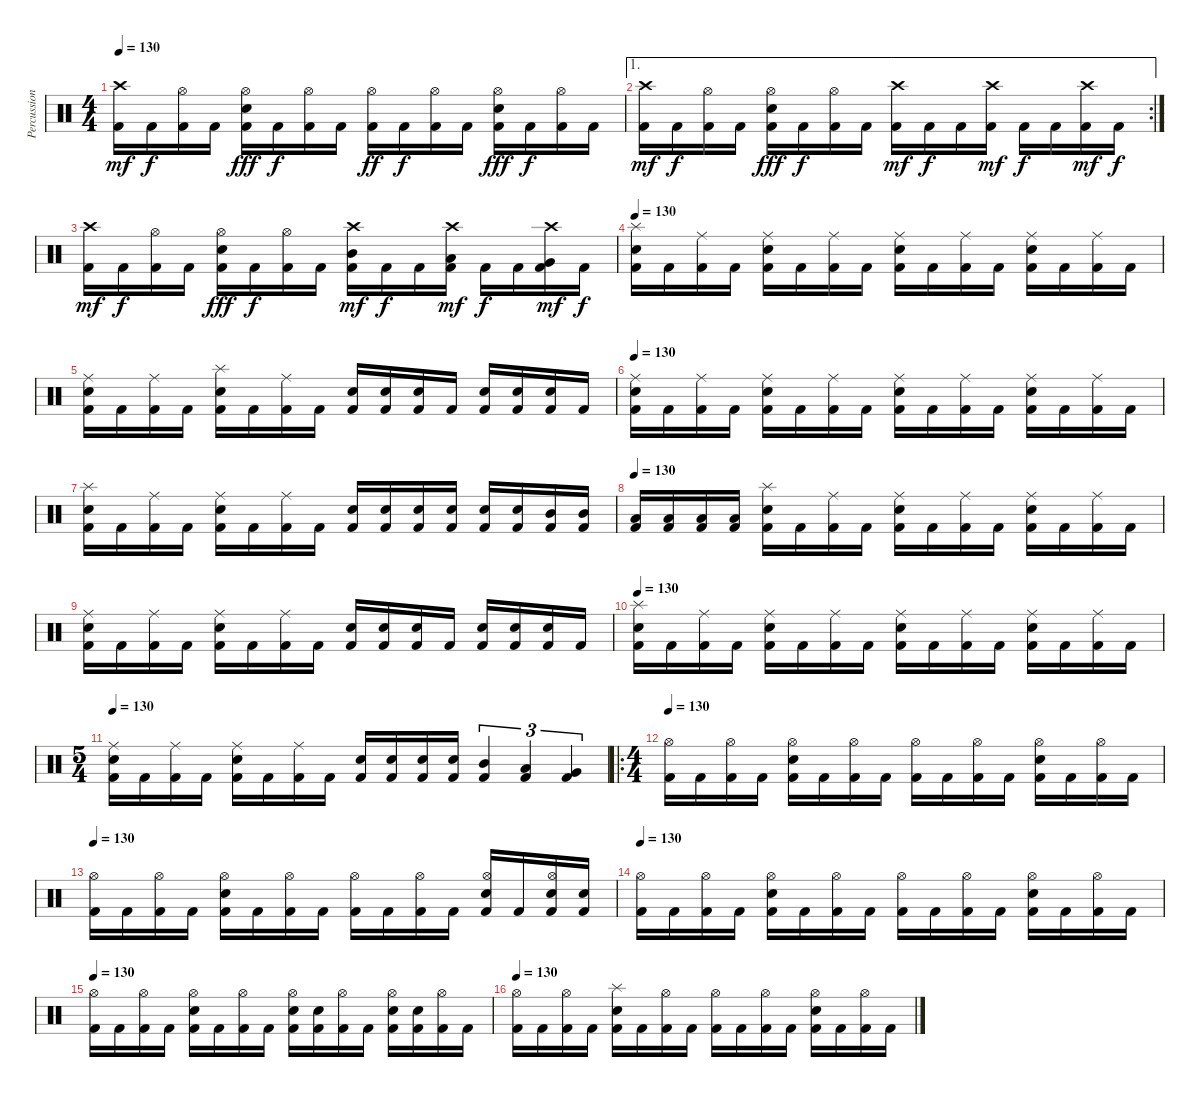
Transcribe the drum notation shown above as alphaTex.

\track ("Percussion" "Percussion") {instrument percussion}
\staff {score}
\articulation defaults
\ts (4 4)
\tempo 130
\clef neutral
\ks c
("Crash high (hit)" "Kick (hit) 2").16{dy mf} "Kick (hit) 2".16{dy f} ("Hi-Hat (open)" "Kick (hit) 2").16 "Kick (hit) 2".16 ("Hi-Hat (open)" "Snare (hit) 2" "Kick (hit) 2").16{dy fff} "Kick (hit) 2".16{dy f} ("Hi-Hat (open)" "Kick (hit) 2").16 "Kick (hit) 2".16 ("Hi-Hat (open)" "Kick (hit) 2").16{dy ff} "Kick (hit) 2".16{dy f} ("Hi-Hat (open)" "Kick (hit) 2").16 "Kick (hit) 2".16 ("Hi-Hat (open)" "Snare (hit) 2" "Kick (hit) 2").16{dy fff} "Kick (hit) 2".16{dy f} ("Hi-Hat (open)" "Kick (hit) 2").16 "Kick (hit) 2".16 |
\ae 1
\rc 2
("Crash high (hit)" "Kick (hit) 2").16{dy mf} "Kick (hit) 2".16{dy f} ("Hi-Hat (open)" "Kick (hit) 2").16 "Kick (hit) 2".16 ("Hi-Hat (open)" "Snare (hit) 2" "Kick (hit) 2").16{dy fff} "Kick (hit) 2".16{dy f} ("Hi-Hat (open)" "Kick (hit) 2").16 "Kick (hit) 2".16 ("Crash high (hit)" "Kick (hit) 2").16{dy mf} "Kick (hit) 2".16{dy f} "Kick (hit) 2".16 ("Crash high (hit)" "Kick (hit) 2").16{dy mf} "Kick (hit) 2".16{dy f} "Kick (hit) 2".16 ("Crash high (hit)" "Kick (hit) 2").16{dy mf} "Kick (hit) 2".16{dy f} |
("Crash high (hit)" "Kick (hit) 2").16{dy mf} "Kick (hit) 2".16{dy f} ("Hi-Hat (open)" "Kick (hit) 2").16 "Kick (hit) 2".16 ("Hi-Hat (open)" "Snare (hit) 2" "Kick (hit) 2").16{dy fff} "Kick (hit) 2".16{dy f} ("Hi-Hat (open)" "Kick (hit) 2").16 "Kick (hit) 2".16 ("Crash high (hit)" "Mid Tom (hit)" "Kick (hit) 2").16{dy mf} "Kick (hit) 2".16{dy f} "Kick (hit) 2".16 ("Crash high (hit)" "Low Tom (hit)" "Kick (hit) 2").16{dy mf} "Kick (hit) 2".16{dy f} "Kick (hit) 2".16 ("Crash high (hit)" "Very Low Tom (hit)" "Kick (hit) 2").16{dy mf} "Kick (hit) 2".16{dy f} |
\tempo 130
("Splash (hit)" "Snare (hit) 2" "Kick (hit) 2").16 "Kick (hit) 2".16 ("Ride (middle)" "Kick (hit) 2").16 "Kick (hit) 2".16 ("Ride (middle)" "Snare (hit) 2" "Kick (hit) 2").16 "Kick (hit) 2".16 ("Ride (middle)" "Kick (hit) 2").16 "Kick (hit) 2".16 ("Ride (middle)" "Snare (hit) 2" "Kick (hit) 2").16 "Kick (hit) 2".16 ("Ride (middle)" "Kick (hit) 2").16 "Kick (hit) 2".16 ("Ride (middle)" "Snare (hit) 2" "Kick (hit) 2").16 "Kick (hit) 2".16 ("Ride (middle)" "Kick (hit) 2").16 "Kick (hit) 2".16 |
("Ride (middle)" "Snare (hit) 2" "Kick (hit) 2").16 "Kick (hit) 2".16 ("Ride (middle)" "Kick (hit) 2").16 "Kick (hit) 2".16 ("Splash (hit)" "Snare (hit) 2" "Kick (hit) 2").16 "Kick (hit) 2".16 ("Ride (middle)" "Kick (hit) 2").16 "Kick (hit) 2".16 ("Snare (hit) 2" "Kick (hit) 2").16 ("Snare (hit) 2" "Kick (hit) 2").16 ("Snare (hit) 2" "Kick (hit) 2").16 "Kick (hit) 2".16 ("Snare (hit) 2" "Kick (hit) 2").16 ("Snare (hit) 2" "Kick (hit) 2").16 ("Snare (hit) 2" "Kick (hit) 2").16 "Kick (hit) 2".16 |
\tempo 130
("Ride (middle)" "Snare (hit) 2" "Kick (hit) 2").16 "Kick (hit) 2".16 ("Ride (middle)" "Kick (hit) 2").16 "Kick (hit) 2".16 ("Ride (middle)" "Snare (hit) 2" "Kick (hit) 2").16 "Kick (hit) 2".16 ("Ride (middle)" "Kick (hit) 2").16 "Kick (hit) 2".16 ("Ride (middle)" "Snare (hit) 2" "Kick (hit) 2").16 "Kick (hit) 2".16 ("Ride (middle)" "Kick (hit) 2").16 "Kick (hit) 2".16 ("Ride (middle)" "Snare (hit) 2" "Kick (hit) 2").16 "Kick (hit) 2".16 ("Ride (middle)" "Kick (hit) 2").16 "Kick (hit) 2".16 |
("Splash (hit)" "Snare (hit) 2" "Kick (hit) 2").16 "Kick (hit) 2".16 ("Ride (middle)" "Kick (hit) 2").16 "Kick (hit) 2".16 ("Ride (middle)" "Snare (hit) 2" "Kick (hit) 2").16 "Kick (hit) 2".16 ("Ride (middle)" "Kick (hit) 2").16 "Kick (hit) 2".16 ("Snare (hit) 2" "Kick (hit) 2").16 ("Snare (hit) 2" "Kick (hit) 2").16 ("Snare (hit) 2" "Kick (hit) 2").16 ("Snare (hit) 2" "Kick (hit) 2").16 ("Snare (hit) 2" "Kick (hit) 2").16 ("Snare (hit) 2" "Kick (hit) 2").16 ("Mid Tom (hit)" "Kick (hit) 2").16 ("Mid Tom (hit)" "Kick (hit) 2").16 |
\tempo 130
("Low Tom (hit)" "Kick (hit) 2").16 ("Low Tom (hit)" "Kick (hit) 2").16 ("Low Tom (hit)" "Kick (hit) 2").16 ("Low Tom (hit)" "Kick (hit) 2").16 ("Splash (hit)" "Snare (hit) 2" "Kick (hit) 2").16 "Kick (hit) 2".16 ("Ride (middle)" "Kick (hit) 2").16 "Kick (hit) 2".16 ("Ride (middle)" "Snare (hit) 2" "Kick (hit) 2").16 "Kick (hit) 2".16 ("Ride (middle)" "Kick (hit) 2").16 "Kick (hit) 2".16 ("Ride (middle)" "Snare (hit) 2" "Kick (hit) 2").16 "Kick (hit) 2".16 ("Ride (middle)" "Kick (hit) 2").16 "Kick (hit) 2".16 |
("Ride (middle)" "Snare (hit) 2" "Kick (hit) 2").16 "Kick (hit) 2".16 ("Ride (middle)" "Kick (hit) 2").16 "Kick (hit) 2".16 ("Ride (middle)" "Snare (hit) 2" "Kick (hit) 2").16 "Kick (hit) 2".16 ("Ride (middle)" "Kick (hit) 2").16 "Kick (hit) 2".16 ("Snare (hit) 2" "Kick (hit) 2").16 ("Snare (hit) 2" "Kick (hit) 2").16 ("Snare (hit) 2" "Kick (hit) 2").16 "Kick (hit) 2".16 ("Snare (hit) 2" "Kick (hit) 2").16 ("Snare (hit) 2" "Kick (hit) 2").16 ("Snare (hit) 2" "Kick (hit) 2").16 "Kick (hit) 2".16 |
\tempo 130
("Splash (hit)" "Snare (hit) 2" "Kick (hit) 2").16 "Kick (hit) 2".16 ("Ride (middle)" "Kick (hit) 2").16 "Kick (hit) 2".16 ("Ride (middle)" "Snare (hit) 2" "Kick (hit) 2").16 "Kick (hit) 2".16 ("Ride (middle)" "Kick (hit) 2").16 "Kick (hit) 2".16 ("Ride (middle)" "Snare (hit) 2" "Kick (hit) 2").16 "Kick (hit) 2".16 ("Ride (middle)" "Kick (hit) 2").16 "Kick (hit) 2".16 ("Ride (middle)" "Snare (hit) 2" "Kick (hit) 2").16 "Kick (hit) 2".16 ("Ride (middle)" "Kick (hit) 2").16 "Kick (hit) 2".16 |
\ts (5 4)
\tempo 130
("Ride (middle)" "Snare (hit) 2" "Kick (hit) 2").16 "Kick (hit) 2".16 ("Ride (middle)" "Kick (hit) 2").16 "Kick (hit) 2".16 ("Ride (middle)" "Snare (hit) 2" "Kick (hit) 2").16 "Kick (hit) 2".16 ("Ride (middle)" "Kick (hit) 2").16 "Kick (hit) 2".16 ("Snare (hit) 2" "Kick (hit) 2").16 ("Snare (hit) 2" "Kick (hit) 2").16 ("Snare (hit) 2" "Kick (hit) 2").16 ("Snare (hit) 2" "Kick (hit) 2").16 ("Mid Tom (hit)" "Kick (hit) 2").4{tu (3 2)} ("Low Tom (hit)" "Kick (hit) 2").4{tu (3 2)} ("Very Low Tom (hit)" "Kick (hit) 2").4{tu (3 2)} |
\ro
\ts (4 4)
\tempo 130
("Hi-Hat (open)" "Kick (hit) 2").16 "Kick (hit) 2".16 ("Hi-Hat (open)" "Kick (hit) 2").16 "Kick (hit) 2".16 ("Hi-Hat (open)" "Snare (hit) 2" "Kick (hit) 2").16 "Kick (hit) 2".16 ("Hi-Hat (open)" "Kick (hit) 2").16 "Kick (hit) 2".16 ("Hi-Hat (open)" "Kick (hit) 2").16 "Kick (hit) 2".16 ("Hi-Hat (open)" "Kick (hit) 2").16 "Kick (hit) 2".16 ("Hi-Hat (open)" "Snare (hit) 2" "Kick (hit) 2").16 "Kick (hit) 2".16 ("Hi-Hat (open)" "Kick (hit) 2").16 "Kick (hit) 2".16 |
\tempo 130
("Hi-Hat (open)" "Kick (hit) 2").16 "Kick (hit) 2".16 ("Hi-Hat (open)" "Kick (hit) 2").16 "Kick (hit) 2".16 ("Hi-Hat (open)" "Snare (hit) 2" "Kick (hit) 2").16 "Kick (hit) 2".16 ("Hi-Hat (open)" "Kick (hit) 2").16 "Kick (hit) 2".16 ("Hi-Hat (open)" "Kick (hit) 2").16 "Kick (hit) 2".16 ("Hi-Hat (open)" "Kick (hit) 2").16 "Kick (hit) 2".16 ("Hi-Hat (open)" "Snare (hit) 2" "Kick (hit) 2").16 "Kick (hit) 2".16 ("Hi-Hat (open)" "Snare (hit) 2" "Kick (hit) 2").16 ("Snare (hit) 2" "Kick (hit) 2").16 |
\tempo 130
("Hi-Hat (open)" "Kick (hit) 2").16 "Kick (hit) 2".16 ("Hi-Hat (open)" "Kick (hit) 2").16 "Kick (hit) 2".16 ("Hi-Hat (open)" "Snare (hit) 2" "Kick (hit) 2").16 "Kick (hit) 2".16 ("Hi-Hat (open)" "Kick (hit) 2").16 "Kick (hit) 2".16 ("Hi-Hat (open)" "Kick (hit) 2").16 "Kick (hit) 2".16 ("Hi-Hat (open)" "Kick (hit) 2").16 "Kick (hit) 2".16 ("Hi-Hat (open)" "Snare (hit) 2" "Kick (hit) 2").16 "Kick (hit) 2".16 ("Hi-Hat (open)" "Kick (hit) 2").16 "Kick (hit) 2".16 |
\tempo 130
("Hi-Hat (open)" "Kick (hit) 2").16 "Kick (hit) 2".16 ("Hi-Hat (open)" "Kick (hit) 2").16 "Kick (hit) 2".16 ("Hi-Hat (open)" "Snare (hit) 2" "Kick (hit) 2").16 "Kick (hit) 2".16 ("Hi-Hat (open)" "Kick (hit) 2").16 "Kick (hit) 2".16 ("Hi-Hat (open)" "Snare (hit) 2" "Kick (hit) 2").16 ("Snare (hit) 2" "Kick (hit) 2").16 ("Hi-Hat (open)" "Kick (hit) 2").16 "Kick (hit) 2".16 ("Hi-Hat (open)" "Snare (hit) 2" "Kick (hit) 2").16 ("Snare (hit) 2" "Kick (hit) 2").16 ("Hi-Hat (open)" "Kick (hit) 2").16 "Kick (hit) 2".16 |
\tempo 130
("Hi-Hat (open)" "Kick (hit) 2").16 "Kick (hit) 2".16 ("Hi-Hat (open)" "Kick (hit) 2").16 "Kick (hit) 2".16 ("Splash (hit)" "Snare (hit) 2" "Kick (hit) 2").16 "Kick (hit) 2".16 ("Hi-Hat (open)" "Kick (hit) 2").16 "Kick (hit) 2".16 ("Hi-Hat (open)" "Kick (hit) 2").16 "Kick (hit) 2".16 ("Hi-Hat (open)" "Kick (hit) 2").16 "Kick (hit) 2".16 ("Hi-Hat (open)" "Snare (hit) 2" "Kick (hit) 2").16 "Kick (hit) 2".16 ("Hi-Hat (open)" "Kick (hit) 2").16 "Kick (hit) 2".16
